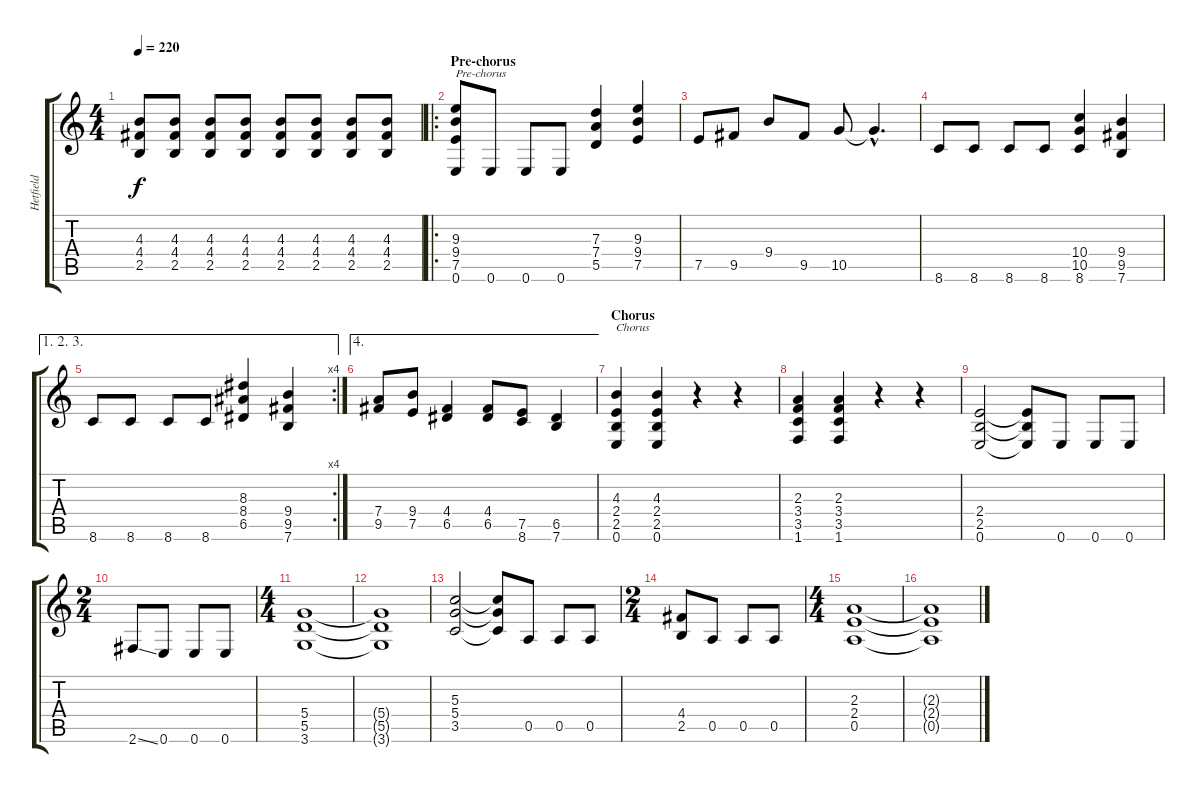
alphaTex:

\track ("Hetfield" "Hetfield") {instrument distortionguitar}
\staff {score tabs}
\tuning (E4 B3 G3 D3 A2 E2) {hide}
\ts (4 4)
\tempo 220
\clef g2
\ks c
(4.3 4.4 2.5).8{dy f} (4.3 4.4 2.5).8 (4.3 4.4 2.5).8 (4.3 4.4 2.5).8 (4.3 4.4 2.5).8 (4.3 4.4 2.5).8 (4.3 4.4 2.5).8 (4.3 4.4 2.5).8 |
\ro
\section ("" "Pre-chorus")
(9.3 9.4 7.5 0.6).8{txt "Pre-chorus"} 0.6.8 0.6.8 0.6.8 (7.3 7.4 5.5).4 (9.3 9.4 7.5).4 |
7.5.8 9.5.8 9.4.8 9.5.8 10.5.8 10.5{hac t}.4{d} |
8.6.8 8.6.8 8.6.8 8.6.8 (10.4 10.5 8.6).4 (9.4 9.5 7.6).4 |
\ae (1 2 3)
\rc 4
8.6.8 8.6.8 8.6.8 8.6.8 (8.3 8.4 6.5).4 (9.4 9.5 7.6).4 |
\ae 4
(7.4 9.5).8 (9.4 7.5).8 (4.4 6.5).4 (4.4 6.5).8 (7.5 8.6).8 (6.5 7.6).4 |
\section ("" "Chorus")
(4.3 2.4 2.5 0.6).4{txt "Chorus"} (4.3 2.4 2.5 0.6).4 r.4 r.4 |
(2.3 3.4 3.5 1.6).4 (2.3 3.4 3.5 1.6).4 r.4 r.4 |
(2.4 2.5 0.6).2 (2.4{t} 2.5{t} 0.6{t}).8 0.6.8 0.6.8 0.6.8 |
\ts (2 4)
2.6{ss}.8 0.6.8 0.6.8 0.6.8 |
\ts (4 4)
(5.4 5.5 3.6).1 |
(5.4{t} 5.5{t} 3.6{t}).1 |
(5.3 5.4 3.5).2 (5.3{t} 5.4{t} 3.5{t}).8 0.5.8 0.5.8 0.5.8 |
\ts (2 4)
(4.4 2.5).8 0.5.8 0.5.8 0.5.8 |
\ts (4 4)
(2.3 2.4 0.5).1 |
(2.3{t} 2.4{t} 0.5{t}).1
